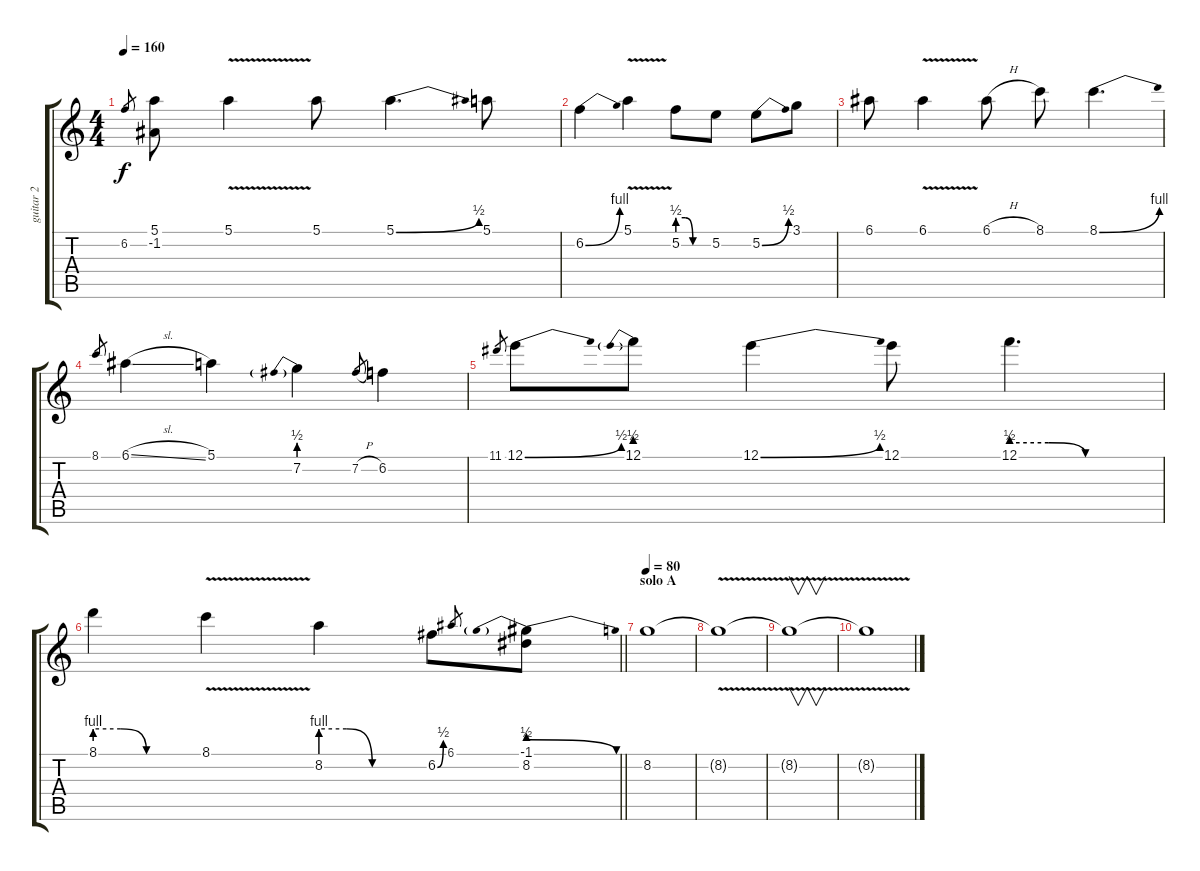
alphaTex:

\track ("guitar 2" "guitar 2") {instrument overdrivenguitar}
\staff {score tabs}
\tuning (E4 B3 G3 D3 A2 E2) {hide}
\ts (4 4)
\tempo 160
\clef g2
\ks c
6.2.8{gr dy f} (5.1 -1.2).8 5.1{v}.4 5.1.8 5.1{be (bend 0 0 60 2)}.4{d} 5.1.8 |
6.2{be (bend 0 0 60 4)}.4 5.1{v}.4 5.2{be (custom 0 2 15 2 30 0 60 0)}.8 5.2.8 5.2{be (bend 0 0 60 2)}.8 3.1.8 |
6.1.8 6.1{v}.4 6.1{h}.8 8.1.8 8.1{be (bend 0 0 60 4)}.4{d} |
8.1.8{gr} 6.1{sl}.4 5.1.4 7.2{be (prebend 0 2 60 2)}.4 7.2{h}.8{gr} 6.2.4 |
11.1.8{gr} 12.1{be (bend 0 0 60 2)}.8 12.1{be (prebend 0 2 60 2)}.8 12.1{be (bend 0 0 60 2)}.4 12.1.8 12.1{be (custom 0 2 15 2 30 0 60 0)}.4{d} |
\barLineRight lightlight
8.1{be (custom 0 4 15 4 30 0 60 0)}.4 8.1{v}.4 8.2{be (custom 0 4 15 4 30 0 60 0)}.4 6.2{be (bend 0 0 60 2)}.8 6.1.8{gr} (-1.1 8.2{be (prebendrelease 0 2 60 0)}).8 |
\section ("" "solo A")
\tempo 80
8.2.1 |
8.2{v t}.1 |
8.2{t}.1{v} |
8.2{v t}.1
